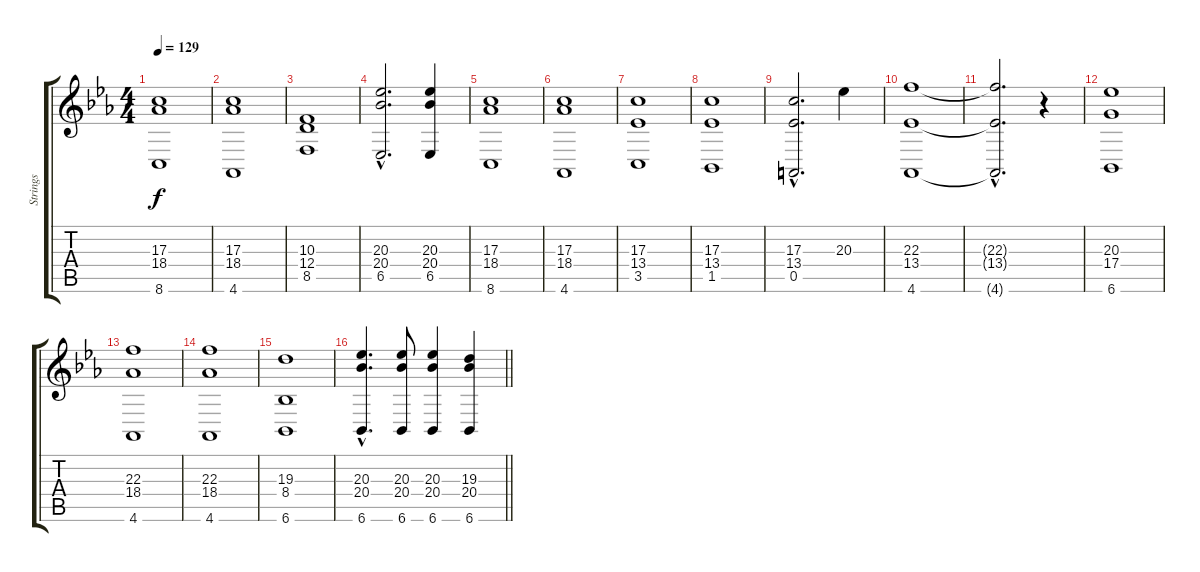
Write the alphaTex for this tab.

\track ("Strings" "Strings") {instrument stringensemble1}
\staff {score tabs}
\tuning (E4 B3 G3 D3 A2 E2) {hide}
\ts (4 4)
\tempo 129
\clef g2
\ks eb
(17.3 18.4 8.6).1{dy f} |
(17.3 18.4 4.6).1 |
(10.3 12.4 8.5).1 |
(20.3{hac} 20.4{hac} 6.5{hac}).2{d} (20.3 20.4 6.5).4 |
(17.3 18.4 8.6).1 |
(17.3 18.4 4.6).1 |
(17.3 13.4 3.5).1 |
(17.3 13.4 1.5).1 |
(17.3{hac} 13.4 0.5).2{d} 20.3.4 |
(22.3 13.4 4.6).1 |
(22.3{hac t} 13.4{hac t} 4.6{hac t}).2{d} r.4 |
(20.3 17.4 6.6).1 |
(22.3 18.4 4.6).1 |
(22.3 18.4 4.6).1 |
(19.3 8.4 6.6).1 |
\barLineRight lightlight
(20.3{hac} 20.4{hac} 6.6{hac}).4{d} (20.3 20.4 6.6).8 (20.3 20.4 6.6).4 (19.3 20.4 6.6).4
